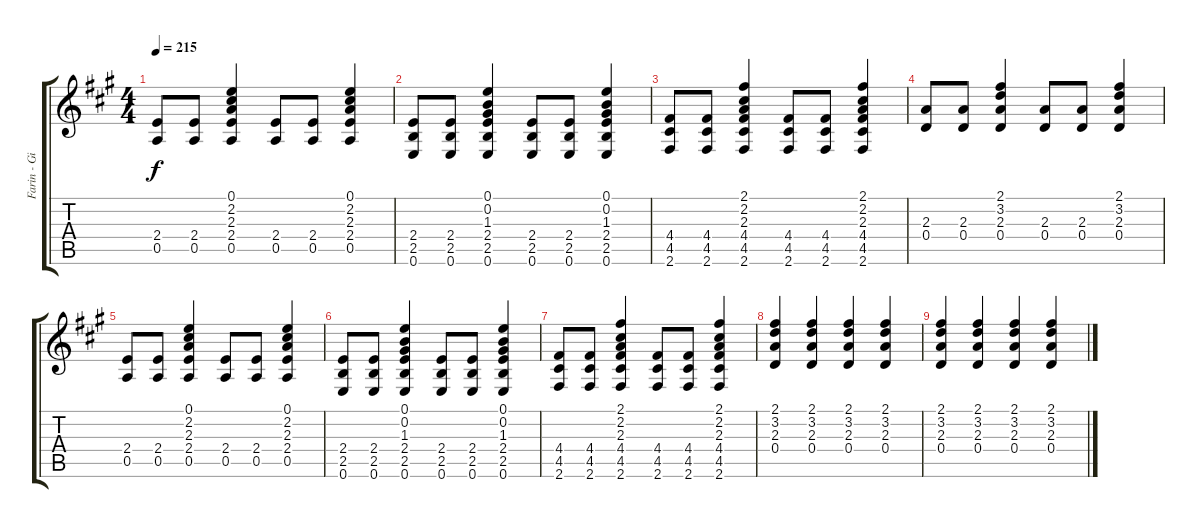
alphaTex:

\track ("Farin - Gitarre (Verzerrt) 1" "Farin - Gi") {instrument distortionguitar}
\staff {score tabs}
\tuning (E4 B3 G3 D3 A2 E2) {hide}
\ts (4 4)
\tempo 215
\clef g2
\ks a
(2.4 0.5).8{dy f} (2.4 0.5).8 (0.1 2.2 2.3 2.4 0.5).4 (2.4 0.5).8 (2.4 0.5).8 (0.1 2.2 2.3 2.4 0.5).4 |
(2.4 2.5 0.6).8 (2.4 2.5 0.6).8 (0.1 0.2 1.3 2.4 2.5 0.6).4 (2.4 2.5 0.6).8 (2.4 2.5 0.6).8 (0.1 0.2 1.3 2.4 2.5 0.6).4 |
(4.4 4.5 2.6).8 (4.4 4.5 2.6).8 (2.1 2.2 2.3 4.4 4.5 2.6).4 (4.4 4.5 2.6).8 (4.4 4.5 2.6).8 (2.1 2.2 2.3 4.4 4.5 2.6).4 |
(2.3 0.4).8 (2.3 0.4).8 (2.1 3.2 2.3 0.4).4 (2.3 0.4).8 (2.3 0.4).8 (2.1 3.2 2.3 0.4).4 |
(2.4 0.5).8 (2.4 0.5).8 (0.1 2.2 2.3 2.4 0.5).4 (2.4 0.5).8 (2.4 0.5).8 (0.1 2.2 2.3 2.4 0.5).4 |
(2.4 2.5 0.6).8 (2.4 2.5 0.6).8 (0.1 0.2 1.3 2.4 2.5 0.6).4 (2.4 2.5 0.6).8 (2.4 2.5 0.6).8 (0.1 0.2 1.3 2.4 2.5 0.6).4 |
(4.4 4.5 2.6).8 (4.4 4.5 2.6).8 (2.1 2.2 2.3 4.4 4.5 2.6).4 (4.4 4.5 2.6).8 (4.4 4.5 2.6).8 (2.1 2.2 2.3 4.4 4.5 2.6).4 |
(2.1 3.2 2.3 0.4).4 (2.1 3.2 2.3 0.4).4 (2.1 3.2 2.3 0.4).4 (2.1 3.2 2.3 0.4).4 |
(2.1 3.2 2.3 0.4).4 (2.1 3.2 2.3 0.4).4 (2.1 3.2 2.3 0.4).4 (2.1 3.2 2.3 0.4).4
